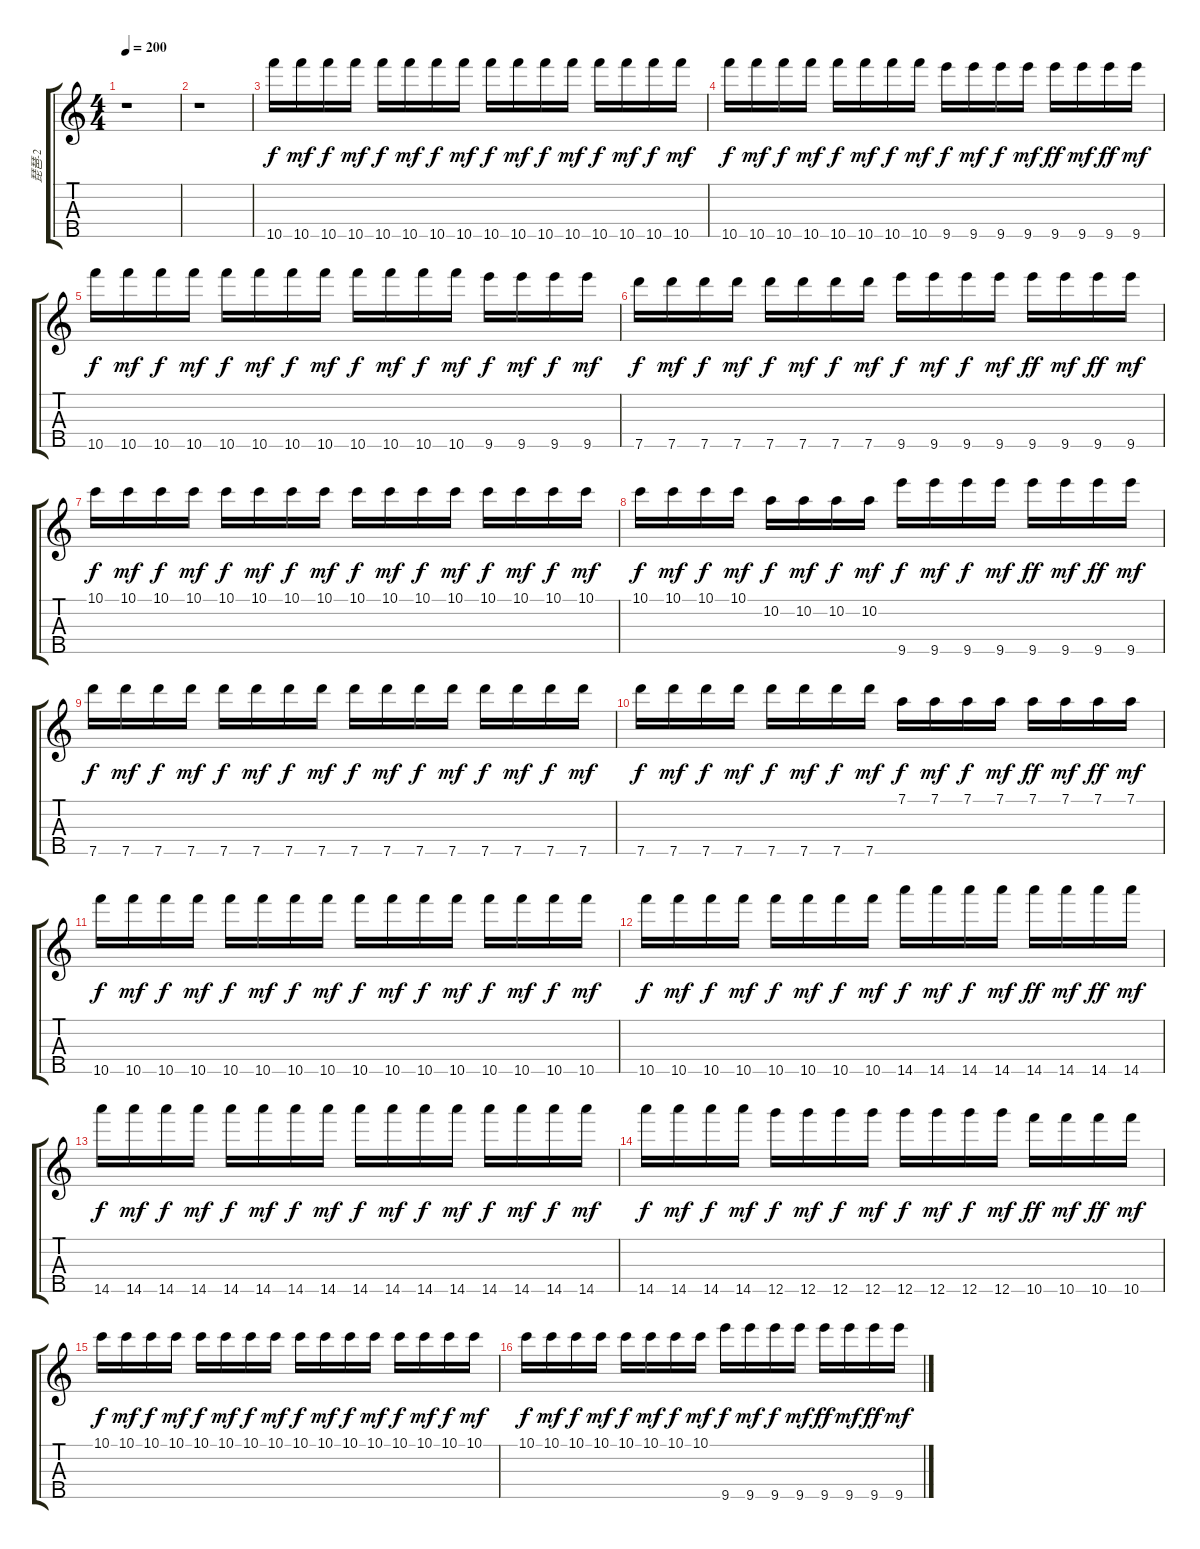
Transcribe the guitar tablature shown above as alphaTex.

\track ("琵琶-2" "琵琶-2") {instrument electricguitarclean}
\staff {score tabs}
\tuning (D4 B3 G3 D3 G4) {hide}
\ts (4 4)
\tempo 200
\clef g2
\ks c
r.1{dy mf} |
r.1 |
10.5.16{dy f} 10.5.16{dy mf} 10.5.16{dy f} 10.5.16{dy mf} 10.5.16{dy f} 10.5.16{dy mf} 10.5.16{dy f} 10.5.16{dy mf} 10.5.16{dy f} 10.5.16{dy mf} 10.5.16{dy f} 10.5.16{dy mf} 10.5.16{dy f} 10.5.16{dy mf} 10.5.16{dy f} 10.5.16{dy mf} |
10.5.16{dy f} 10.5.16{dy mf} 10.5.16{dy f} 10.5.16{dy mf} 10.5.16{dy f} 10.5.16{dy mf} 10.5.16{dy f} 10.5.16{dy mf} 9.5.16{dy f} 9.5.16{dy mf} 9.5.16{dy f} 9.5.16{dy mf} 9.5.16{dy ff} 9.5.16{dy mf} 9.5.16{dy ff} 9.5.16{dy mf} |
10.5.16{dy f} 10.5.16{dy mf} 10.5.16{dy f} 10.5.16{dy mf} 10.5.16{dy f} 10.5.16{dy mf} 10.5.16{dy f} 10.5.16{dy mf} 10.5.16{dy f} 10.5.16{dy mf} 10.5.16{dy f} 10.5.16{dy mf} 9.5.16{dy f} 9.5.16{dy mf} 9.5.16{dy f} 9.5.16{dy mf} |
7.5.16{dy f} 7.5.16{dy mf} 7.5.16{dy f} 7.5.16{dy mf} 7.5.16{dy f} 7.5.16{dy mf} 7.5.16{dy f} 7.5.16{dy mf} 9.5.16{dy f} 9.5.16{dy mf} 9.5.16{dy f} 9.5.16{dy mf} 9.5.16{dy ff} 9.5.16{dy mf} 9.5.16{dy ff} 9.5.16{dy mf} |
10.1.16{dy f} 10.1.16{dy mf} 10.1.16{dy f} 10.1.16{dy mf} 10.1.16{dy f} 10.1.16{dy mf} 10.1.16{dy f} 10.1.16{dy mf} 10.1.16{dy f} 10.1.16{dy mf} 10.1.16{dy f} 10.1.16{dy mf} 10.1.16{dy f} 10.1.16{dy mf} 10.1.16{dy f} 10.1.16{dy mf} |
10.1.16{dy f} 10.1.16{dy mf} 10.1.16{dy f} 10.1.16{dy mf} 10.2.16{dy f} 10.2.16{dy mf} 10.2.16{dy f} 10.2.16{dy mf} 9.5.16{dy f} 9.5.16{dy mf} 9.5.16{dy f} 9.5.16{dy mf} 9.5.16{dy ff} 9.5.16{dy mf} 9.5.16{dy ff} 9.5.16{dy mf} |
7.5.16{dy f} 7.5.16{dy mf} 7.5.16{dy f} 7.5.16{dy mf} 7.5.16{dy f} 7.5.16{dy mf} 7.5.16{dy f} 7.5.16{dy mf} 7.5.16{dy f} 7.5.16{dy mf} 7.5.16{dy f} 7.5.16{dy mf} 7.5.16{dy f} 7.5.16{dy mf} 7.5.16{dy f} 7.5.16{dy mf} |
7.5.16{dy f} 7.5.16{dy mf} 7.5.16{dy f} 7.5.16{dy mf} 7.5.16{dy f} 7.5.16{dy mf} 7.5.16{dy f} 7.5.16{dy mf} 7.1.16{dy f} 7.1.16{dy mf} 7.1.16{dy f} 7.1.16{dy mf} 7.1.16{dy ff} 7.1.16{dy mf} 7.1.16{dy ff} 7.1.16{dy mf} |
10.5.16{dy f} 10.5.16{dy mf} 10.5.16{dy f} 10.5.16{dy mf} 10.5.16{dy f} 10.5.16{dy mf} 10.5.16{dy f} 10.5.16{dy mf} 10.5.16{dy f} 10.5.16{dy mf} 10.5.16{dy f} 10.5.16{dy mf} 10.5.16{dy f} 10.5.16{dy mf} 10.5.16{dy f} 10.5.16{dy mf} |
10.5.16{dy f} 10.5.16{dy mf} 10.5.16{dy f} 10.5.16{dy mf} 10.5.16{dy f} 10.5.16{dy mf} 10.5.16{dy f} 10.5.16{dy mf} 14.5.16{dy f} 14.5.16{dy mf} 14.5.16{dy f} 14.5.16{dy mf} 14.5.16{dy ff} 14.5.16{dy mf} 14.5.16{dy ff} 14.5.16{dy mf} |
14.5.16{dy f} 14.5.16{dy mf} 14.5.16{dy f} 14.5.16{dy mf} 14.5.16{dy f} 14.5.16{dy mf} 14.5.16{dy f} 14.5.16{dy mf} 14.5.16{dy f} 14.5.16{dy mf} 14.5.16{dy f} 14.5.16{dy mf} 14.5.16{dy f} 14.5.16{dy mf} 14.5.16{dy f} 14.5.16{dy mf} |
14.5.16{dy f} 14.5.16{dy mf} 14.5.16{dy f} 14.5.16{dy mf} 12.5.16{dy f} 12.5.16{dy mf} 12.5.16{dy f} 12.5.16{dy mf} 12.5.16{dy f} 12.5.16{dy mf} 12.5.16{dy f} 12.5.16{dy mf} 10.5.16{dy ff} 10.5.16{dy mf} 10.5.16{dy ff} 10.5.16{dy mf} |
10.1.16{dy f} 10.1.16{dy mf} 10.1.16{dy f} 10.1.16{dy mf} 10.1.16{dy f} 10.1.16{dy mf} 10.1.16{dy f} 10.1.16{dy mf} 10.1.16{dy f} 10.1.16{dy mf} 10.1.16{dy f} 10.1.16{dy mf} 10.1.16{dy f} 10.1.16{dy mf} 10.1.16{dy f} 10.1.16{dy mf} |
10.1.16{dy f} 10.1.16{dy mf} 10.1.16{dy f} 10.1.16{dy mf} 10.1.16{dy f} 10.1.16{dy mf} 10.1.16{dy f} 10.1.16{dy mf} 9.5.16{dy f} 9.5.16{dy mf} 9.5.16{dy f} 9.5.16{dy mf} 9.5.16{dy ff} 9.5.16{dy mf} 9.5.16{dy ff} 9.5.16{dy mf}
